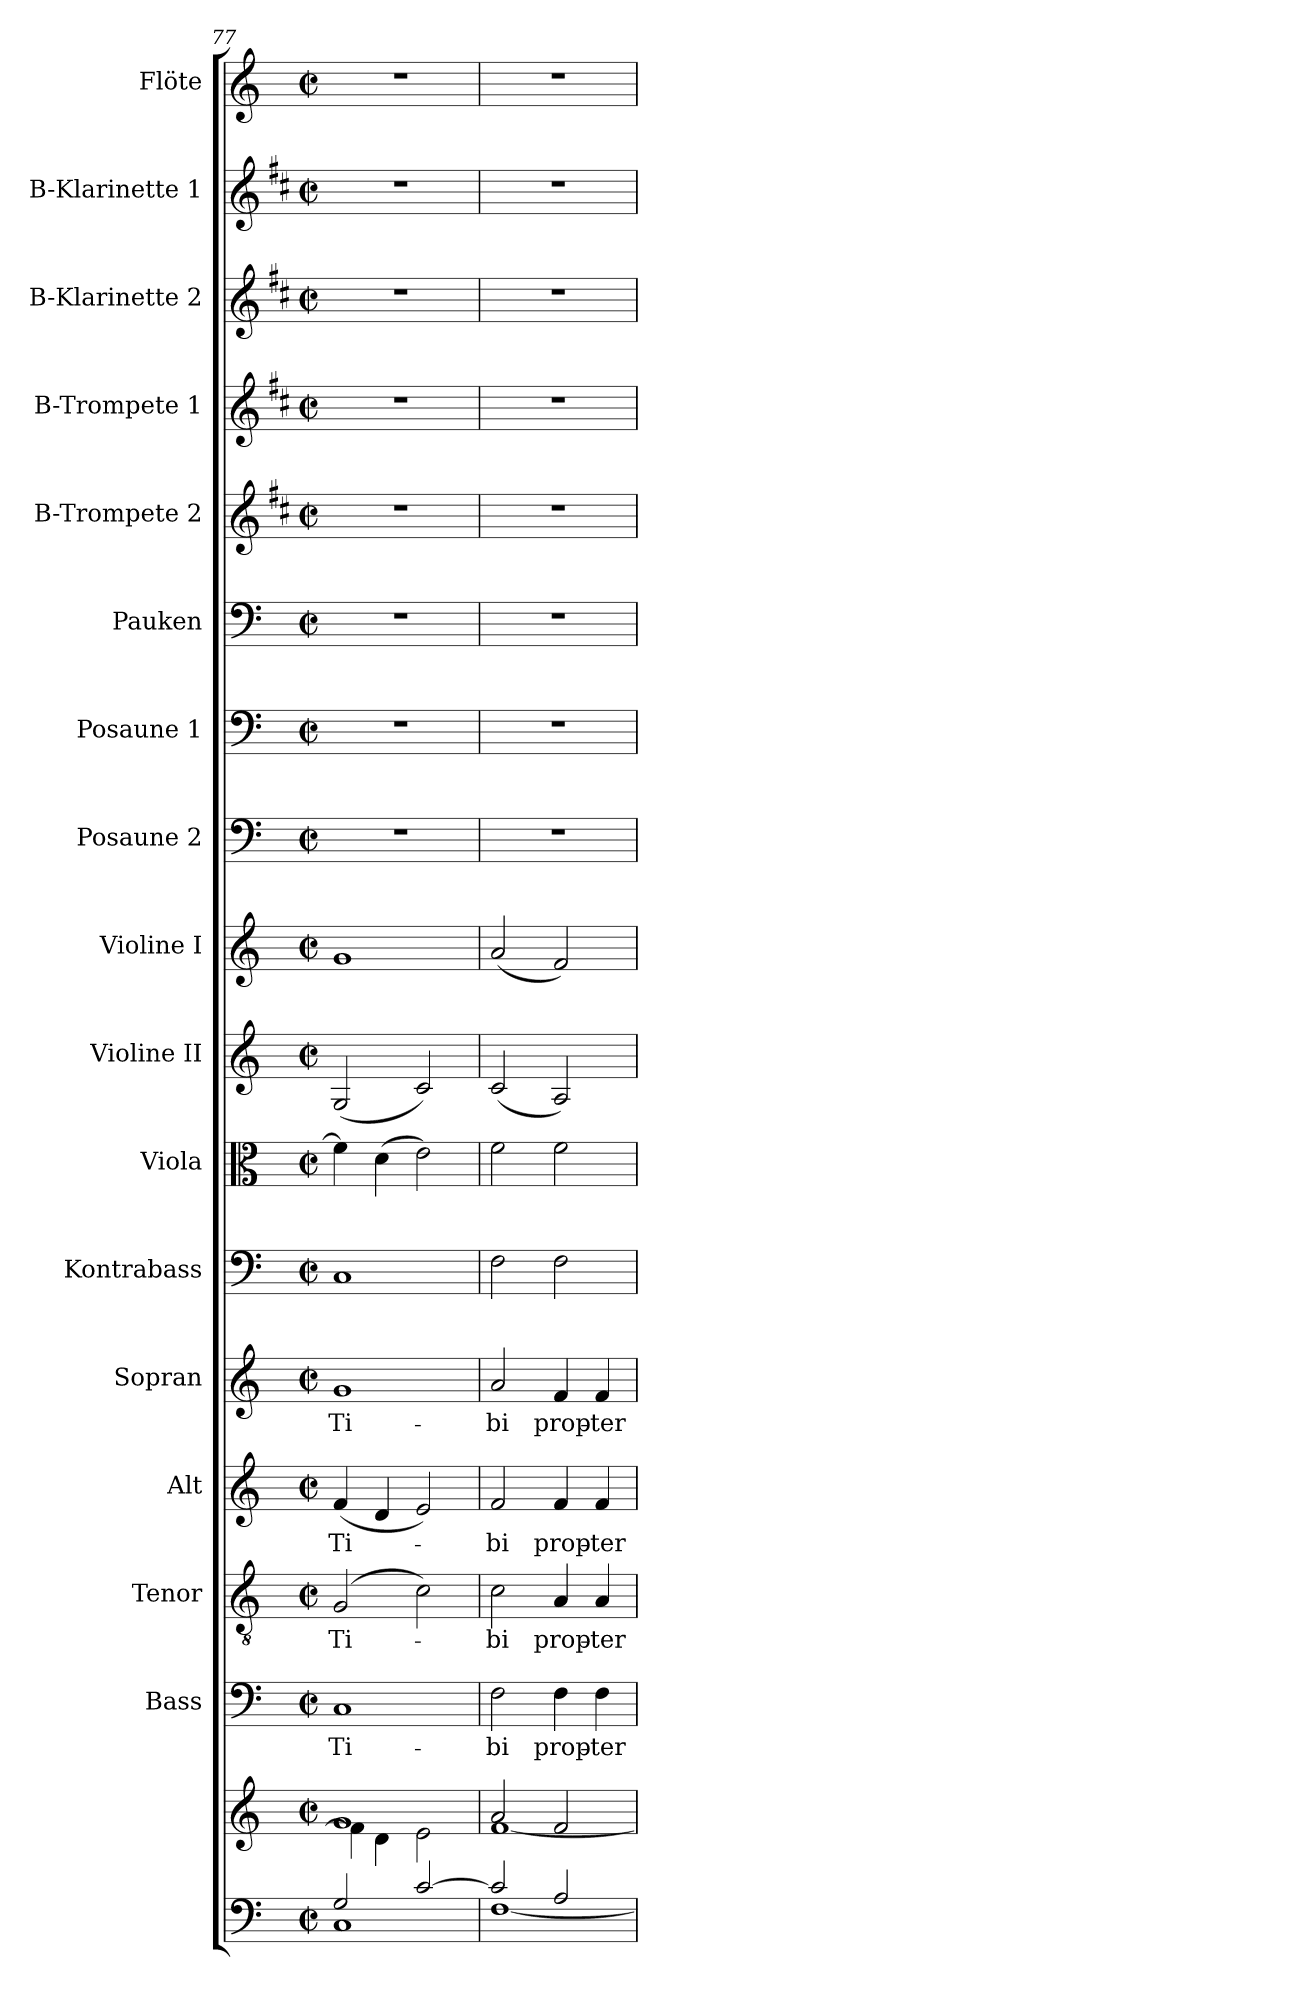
**kern	**kern	**kern	**text	**kern	**text	**kern	**text	**kern	**text	**kern	**kern	**kern	**kern	**kern	**kern	**kern	**kern	**kern	**kern	**kern	**kern
*part17	*part17	*part16	*part16	*part15	*part15	*part14	*part14	*part13	*part13	*part12	*part11	*part10	*part9	*part8	*part7	*part6	*part5	*part4	*part3	*part2	*part1
*staff18	*staff17	*staff16	*staff16	*staff15	*staff15	*staff14	*staff14	*staff13	*staff13	*staff12	*staff11	*staff10	*staff9	*staff8	*staff7	*staff6	*staff5	*staff4	*staff3	*staff2	*staff1
*	*	*I"Bass	*	*I"Tenor	*	*I"Alt	*	*I"Sopran	*	*I"Kontrabass	*I"Viola	*I"Violine II	*I"Violine I	*I"Posaune 2	*I"Posaune 1	*I"Pauken	*I"B-Trompete 2	*I"B-Trompete 1	*I"B-Klarinette 2	*I"B-Klarinette 1	*I"Flöte
*	*	*I'B.	*	*I'T.	*	*I'A.	*	*I'S.	*	*I'Kb.	*I'Vla.	*I'Vl. II	*I'Vl. I	*I'Pos. 2	*I'Pos. 1	*I'Pk.	*I'B Trp. 2	*I'B Trp. 1	*I'B Kl. 2	*I'B Kl. 1	*I'Fl.
*clefF4	*clefG2	*clefF4	*	*clefGv2	*	*clefG2	*	*clefG2	*	*clefF4	*clefC3	*clefG2	*clefG2	*clefF4	*clefF4	*clefF4	*clefG2	*clefG2	*clefG2	*clefG2	*clefG2
*	*	*	*	*	*	*	*	*	*	*ITrd7c12	*	*	*	*	*	*	*ITrd1c2	*ITrd1c2	*ITrd1c2	*ITrd1c2	*
*k[]	*k[]	*k[]	*	*k[]	*	*k[]	*	*k[]	*	*k[]	*k[]	*k[]	*k[]	*k[]	*k[]	*k[]	*k[]	*k[]	*k[]	*k[]	*k[]
*C:	*C:	*C:	*	*C:	*	*C:	*	*C:	*	*C:	*C:	*C:	*C:	*C:	*C:	*C:	*C:	*C:	*C:	*C:	*C:
*M2/2	*M2/2	*M2/2	*	*M2/2	*	*M2/2	*	*M2/2	*	*M2/2	*M2/2	*M2/2	*M2/2	*M2/2	*M2/2	*M2/2	*M2/2	*M2/2	*M2/2	*M2/2	*M2/2
*met(c|)	*met(c|)	*met(c|)	*	*met(c|)	*	*met(c|)	*	*met(c|)	*	*met(c|)	*met(c|)	*met(c|)	*met(c|)	*met(c|)	*met(c|)	*met(c|)	*met(c|)	*met(c|)	*met(c|)	*met(c|)	*met(c|)
=77	=77	=77	=77	=77	=77	=77	=77	=77	=77	=77	=77	=77	=77	=77	=77	=77	=77	=77	=77	=77	=77
*^	*^	*	*	*	*	*	*	*	*	*	*	*	*	*	*	*	*	*	*	*	*
!	!	!	!	!	!LO:LY:b	!	!LO:LY:b	!	!LO:LY:b	!	!LO:LY:b	!	!	!	!	!	!	!	!	!	!	!	!
2G/	1C	1g	4f\]	1C	Ti-	(2G/	Ti-	(<4f/	Ti-	1g	Ti-	1CC	4f\]	(<2G/	1g	1r	1r	1r	1r	1r	1r	1r	1r
.	.	.	4d\	.	.	.	.	4d/	.	.	.	.	(>4d\	.	.	.	.	.	.	.	.	.	.
[>2c/	.	.	2e\	.	.	2c\)	.	2e/)	.	.	.	.	2e\)	2c/)	.	.	.	.	.	.	.	.	.
=78	=78	=78	=78	=78	=78	=78	=78	=78	=78	=78	=78	=78	=78	=78	=78	=78	=78	=78	=78	=78	=78	=78	=78
!	!	!	!	!	!LO:LY:b	!	!LO:LY:b	!	!LO:LY:b	!	!LO:LY:b	!	!	!	!	!	!	!	!	!	!	!	!
2c/]	[<1F	2a/	[<1f	2F\	-bi	2c\	-bi	2f/	-bi	2a/	-bi	2FF\	2f\	(<2c/	(<2a/	1r	1r	1r	1r	1r	1r	1r	1r
!	!	!	!	!	!LO:LY:b	!	!LO:LY:b	!	!LO:LY:b	!	!LO:LY:b	!	!	!	!	!	!	!	!	!	!	!	!
2A/	.	2f/	.	4F\	prop-	4A/	prop-	4f/	prop-	4f/	prop-	2FF\	2f\	2A/)	2f/)	.	.	.	.	.	.	.	.
!	!	!	!	!	!LO:LY:b	!	!LO:LY:b	!	!LO:LY:b	!	!LO:LY:b	!	!	!	!	!	!	!	!	!	!	!	!
.	.	.	.	4F\	-ter	4A/	-ter	4f/	-ter	4f/	-ter	.	.	.	.	.	.	.	.	.	.	.	.
*v	*v	*	*	*	*	*	*	*	*	*	*	*	*	*	*	*	*	*	*	*	*	*	*
*	*v	*v	*	*	*	*	*	*	*	*	*	*	*	*	*	*	*	*	*	*	*	*
=	=	=	=	=	=	=	=	=	=	=	=	=	=	=	=	=	=	=	=	=	=
*-	*-	*-	*-	*-	*-	*-	*-	*-	*-	*-	*-	*-	*-	*-	*-	*-	*-	*-	*-	*-	*-
